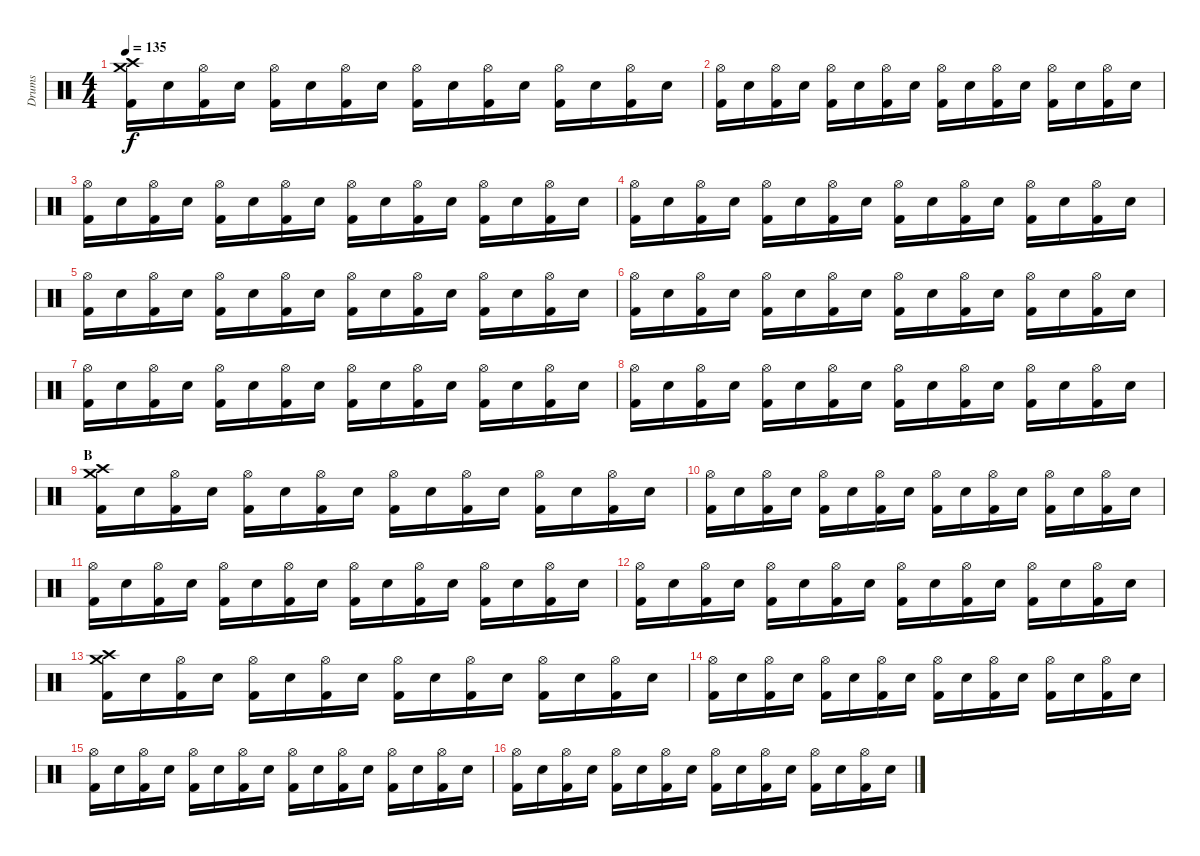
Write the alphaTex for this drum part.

\track ("Drums" "Drums") {instrument percussion}
\staff {score}
\articulation defaults
\ts (4 4)
\tempo 135
\clef neutral
\ks c
("Crash high (hit)" "Crash medium (hit)" "Kick (hit) 2").16{dy f} "Electric Snare (hit)".16 ("Hi-Hat (open)" "Kick (hit) 2").16 "Electric Snare (hit)".16 ("Hi-Hat (open)" "Kick (hit) 2").16 "Electric Snare (hit)".16 ("Hi-Hat (open)" "Kick (hit) 2").16 "Electric Snare (hit)".16 ("Hi-Hat (open)" "Kick (hit) 2").16 "Electric Snare (hit)".16 ("Hi-Hat (open)" "Kick (hit) 2").16 "Electric Snare (hit)".16 ("Hi-Hat (open)" "Kick (hit) 2").16 "Electric Snare (hit)".16 ("Hi-Hat (open)" "Kick (hit) 2").16 "Electric Snare (hit)".16 |
("Hi-Hat (open)" "Kick (hit) 2").16 "Electric Snare (hit)".16 ("Hi-Hat (open)" "Kick (hit) 2").16 "Electric Snare (hit)".16 ("Hi-Hat (open)" "Kick (hit) 2").16 "Electric Snare (hit)".16 ("Hi-Hat (open)" "Kick (hit) 2").16 "Electric Snare (hit)".16 ("Hi-Hat (open)" "Kick (hit) 2").16 "Electric Snare (hit)".16 ("Hi-Hat (open)" "Kick (hit) 2").16 "Electric Snare (hit)".16 ("Hi-Hat (open)" "Kick (hit) 2").16 "Electric Snare (hit)".16 ("Hi-Hat (open)" "Kick (hit) 2").16 "Electric Snare (hit)".16 |
("Hi-Hat (open)" "Kick (hit) 2").16 "Electric Snare (hit)".16 ("Hi-Hat (open)" "Kick (hit) 2").16 "Electric Snare (hit)".16 ("Hi-Hat (open)" "Kick (hit) 2").16 "Electric Snare (hit)".16 ("Hi-Hat (open)" "Kick (hit) 2").16 "Electric Snare (hit)".16 ("Hi-Hat (open)" "Kick (hit) 2").16 "Electric Snare (hit)".16 ("Hi-Hat (open)" "Kick (hit) 2").16 "Electric Snare (hit)".16 ("Hi-Hat (open)" "Kick (hit) 2").16 "Electric Snare (hit)".16 ("Hi-Hat (open)" "Kick (hit) 2").16 "Electric Snare (hit)".16 |
("Hi-Hat (open)" "Kick (hit) 2").16 "Electric Snare (hit)".16 ("Hi-Hat (open)" "Kick (hit) 2").16 "Electric Snare (hit)".16 ("Hi-Hat (open)" "Kick (hit) 2").16 "Electric Snare (hit)".16 ("Hi-Hat (open)" "Kick (hit) 2").16 "Electric Snare (hit)".16 ("Hi-Hat (open)" "Kick (hit) 2").16 "Electric Snare (hit)".16 ("Hi-Hat (open)" "Kick (hit) 2").16 "Electric Snare (hit)".16 ("Hi-Hat (open)" "Kick (hit) 2").16 "Electric Snare (hit)".16 ("Hi-Hat (open)" "Kick (hit) 2").16 "Electric Snare (hit)".16 |
("Hi-Hat (open)" "Kick (hit) 2").16 "Electric Snare (hit)".16 ("Hi-Hat (open)" "Kick (hit) 2").16 "Electric Snare (hit)".16 ("Hi-Hat (open)" "Kick (hit) 2").16 "Electric Snare (hit)".16 ("Hi-Hat (open)" "Kick (hit) 2").16 "Electric Snare (hit)".16 ("Hi-Hat (open)" "Kick (hit) 2").16 "Electric Snare (hit)".16 ("Hi-Hat (open)" "Kick (hit) 2").16 "Electric Snare (hit)".16 ("Hi-Hat (open)" "Kick (hit) 2").16 "Electric Snare (hit)".16 ("Hi-Hat (open)" "Kick (hit) 2").16 "Electric Snare (hit)".16 |
("Hi-Hat (open)" "Kick (hit) 2").16 "Electric Snare (hit)".16 ("Hi-Hat (open)" "Kick (hit) 2").16 "Electric Snare (hit)".16 ("Hi-Hat (open)" "Kick (hit) 2").16 "Electric Snare (hit)".16 ("Hi-Hat (open)" "Kick (hit) 2").16 "Electric Snare (hit)".16 ("Hi-Hat (open)" "Kick (hit) 2").16 "Electric Snare (hit)".16 ("Hi-Hat (open)" "Kick (hit) 2").16 "Electric Snare (hit)".16 ("Hi-Hat (open)" "Kick (hit) 2").16 "Electric Snare (hit)".16 ("Hi-Hat (open)" "Kick (hit) 2").16 "Electric Snare (hit)".16 |
("Hi-Hat (open)" "Kick (hit) 2").16 "Electric Snare (hit)".16 ("Hi-Hat (open)" "Kick (hit) 2").16 "Electric Snare (hit)".16 ("Hi-Hat (open)" "Kick (hit) 2").16 "Electric Snare (hit)".16 ("Hi-Hat (open)" "Kick (hit) 2").16 "Electric Snare (hit)".16 ("Hi-Hat (open)" "Kick (hit) 2").16 "Electric Snare (hit)".16 ("Hi-Hat (open)" "Kick (hit) 2").16 "Electric Snare (hit)".16 ("Hi-Hat (open)" "Kick (hit) 2").16 "Electric Snare (hit)".16 ("Hi-Hat (open)" "Kick (hit) 2").16 "Electric Snare (hit)".16 |
("Hi-Hat (open)" "Kick (hit) 2").16 "Electric Snare (hit)".16 ("Hi-Hat (open)" "Kick (hit) 2").16 "Electric Snare (hit)".16 ("Hi-Hat (open)" "Kick (hit) 2").16 "Electric Snare (hit)".16 ("Hi-Hat (open)" "Kick (hit) 2").16 "Electric Snare (hit)".16 ("Hi-Hat (open)" "Kick (hit) 2").16 "Electric Snare (hit)".16 ("Hi-Hat (open)" "Kick (hit) 2").16 "Electric Snare (hit)".16 ("Hi-Hat (open)" "Kick (hit) 2").16 "Electric Snare (hit)".16 ("Hi-Hat (open)" "Kick (hit) 2").16 "Electric Snare (hit)".16 |
\section ("" "B")
("Crash high (hit)" "Crash medium (hit)" "Kick (hit) 2").16 "Electric Snare (hit)".16 ("Hi-Hat (open)" "Kick (hit) 2").16 "Electric Snare (hit)".16 ("Hi-Hat (open)" "Kick (hit) 2").16 "Electric Snare (hit)".16 ("Hi-Hat (open)" "Kick (hit) 2").16 "Electric Snare (hit)".16 ("Hi-Hat (open)" "Kick (hit) 2").16 "Electric Snare (hit)".16 ("Hi-Hat (open)" "Kick (hit) 2").16 "Electric Snare (hit)".16 ("Hi-Hat (open)" "Kick (hit) 2").16 "Electric Snare (hit)".16 ("Hi-Hat (open)" "Kick (hit) 2").16 "Electric Snare (hit)".16 |
("Hi-Hat (open)" "Kick (hit) 2").16 "Electric Snare (hit)".16 ("Hi-Hat (open)" "Kick (hit) 2").16 "Electric Snare (hit)".16 ("Hi-Hat (open)" "Kick (hit) 2").16 "Electric Snare (hit)".16 ("Hi-Hat (open)" "Kick (hit) 2").16 "Electric Snare (hit)".16 ("Hi-Hat (open)" "Kick (hit) 2").16 "Electric Snare (hit)".16 ("Hi-Hat (open)" "Kick (hit) 2").16 "Electric Snare (hit)".16 ("Hi-Hat (open)" "Kick (hit) 2").16 "Electric Snare (hit)".16 ("Hi-Hat (open)" "Kick (hit) 2").16 "Electric Snare (hit)".16 |
("Hi-Hat (open)" "Kick (hit) 2").16 "Electric Snare (hit)".16 ("Hi-Hat (open)" "Kick (hit) 2").16 "Electric Snare (hit)".16 ("Hi-Hat (open)" "Kick (hit) 2").16 "Electric Snare (hit)".16 ("Hi-Hat (open)" "Kick (hit) 2").16 "Electric Snare (hit)".16 ("Hi-Hat (open)" "Kick (hit) 2").16 "Electric Snare (hit)".16 ("Hi-Hat (open)" "Kick (hit) 2").16 "Electric Snare (hit)".16 ("Hi-Hat (open)" "Kick (hit) 2").16 "Electric Snare (hit)".16 ("Hi-Hat (open)" "Kick (hit) 2").16 "Electric Snare (hit)".16 |
("Hi-Hat (open)" "Kick (hit) 2").16 "Electric Snare (hit)".16 ("Hi-Hat (open)" "Kick (hit) 2").16 "Electric Snare (hit)".16 ("Hi-Hat (open)" "Kick (hit) 2").16 "Electric Snare (hit)".16 ("Hi-Hat (open)" "Kick (hit) 2").16 "Electric Snare (hit)".16 ("Hi-Hat (open)" "Kick (hit) 2").16 "Electric Snare (hit)".16 ("Hi-Hat (open)" "Kick (hit) 2").16 "Electric Snare (hit)".16 ("Hi-Hat (open)" "Kick (hit) 2").16 "Electric Snare (hit)".16 ("Hi-Hat (open)" "Kick (hit) 2").16 "Electric Snare (hit)".16 |
("Crash high (hit)" "Crash medium (hit)" "Kick (hit) 2").16 "Electric Snare (hit)".16 ("Hi-Hat (open)" "Kick (hit) 2").16 "Electric Snare (hit)".16 ("Hi-Hat (open)" "Kick (hit) 2").16 "Electric Snare (hit)".16 ("Hi-Hat (open)" "Kick (hit) 2").16 "Electric Snare (hit)".16 ("Hi-Hat (open)" "Kick (hit) 2").16 "Electric Snare (hit)".16 ("Hi-Hat (open)" "Kick (hit) 2").16 "Electric Snare (hit)".16 ("Hi-Hat (open)" "Kick (hit) 2").16 "Electric Snare (hit)".16 ("Hi-Hat (open)" "Kick (hit) 2").16 "Electric Snare (hit)".16 |
("Hi-Hat (open)" "Kick (hit) 2").16 "Electric Snare (hit)".16 ("Hi-Hat (open)" "Kick (hit) 2").16 "Electric Snare (hit)".16 ("Hi-Hat (open)" "Kick (hit) 2").16 "Electric Snare (hit)".16 ("Hi-Hat (open)" "Kick (hit) 2").16 "Electric Snare (hit)".16 ("Hi-Hat (open)" "Kick (hit) 2").16 "Electric Snare (hit)".16 ("Hi-Hat (open)" "Kick (hit) 2").16 "Electric Snare (hit)".16 ("Hi-Hat (open)" "Kick (hit) 2").16 "Electric Snare (hit)".16 ("Hi-Hat (open)" "Kick (hit) 2").16 "Electric Snare (hit)".16 |
("Hi-Hat (open)" "Kick (hit) 2").16 "Electric Snare (hit)".16 ("Hi-Hat (open)" "Kick (hit) 2").16 "Electric Snare (hit)".16 ("Hi-Hat (open)" "Kick (hit) 2").16 "Electric Snare (hit)".16 ("Hi-Hat (open)" "Kick (hit) 2").16 "Electric Snare (hit)".16 ("Hi-Hat (open)" "Kick (hit) 2").16 "Electric Snare (hit)".16 ("Hi-Hat (open)" "Kick (hit) 2").16 "Electric Snare (hit)".16 ("Hi-Hat (open)" "Kick (hit) 2").16 "Electric Snare (hit)".16 ("Hi-Hat (open)" "Kick (hit) 2").16 "Electric Snare (hit)".16 |
("Hi-Hat (open)" "Kick (hit) 2").16 "Electric Snare (hit)".16 ("Hi-Hat (open)" "Kick (hit) 2").16 "Electric Snare (hit)".16 ("Hi-Hat (open)" "Kick (hit) 2").16 "Electric Snare (hit)".16 ("Hi-Hat (open)" "Kick (hit) 2").16 "Electric Snare (hit)".16 ("Hi-Hat (open)" "Kick (hit) 2").16 "Electric Snare (hit)".16 ("Hi-Hat (open)" "Kick (hit) 2").16 "Electric Snare (hit)".16 ("Hi-Hat (open)" "Kick (hit) 2").16 "Electric Snare (hit)".16 ("Hi-Hat (open)" "Kick (hit) 2").16 "Electric Snare (hit)".16
